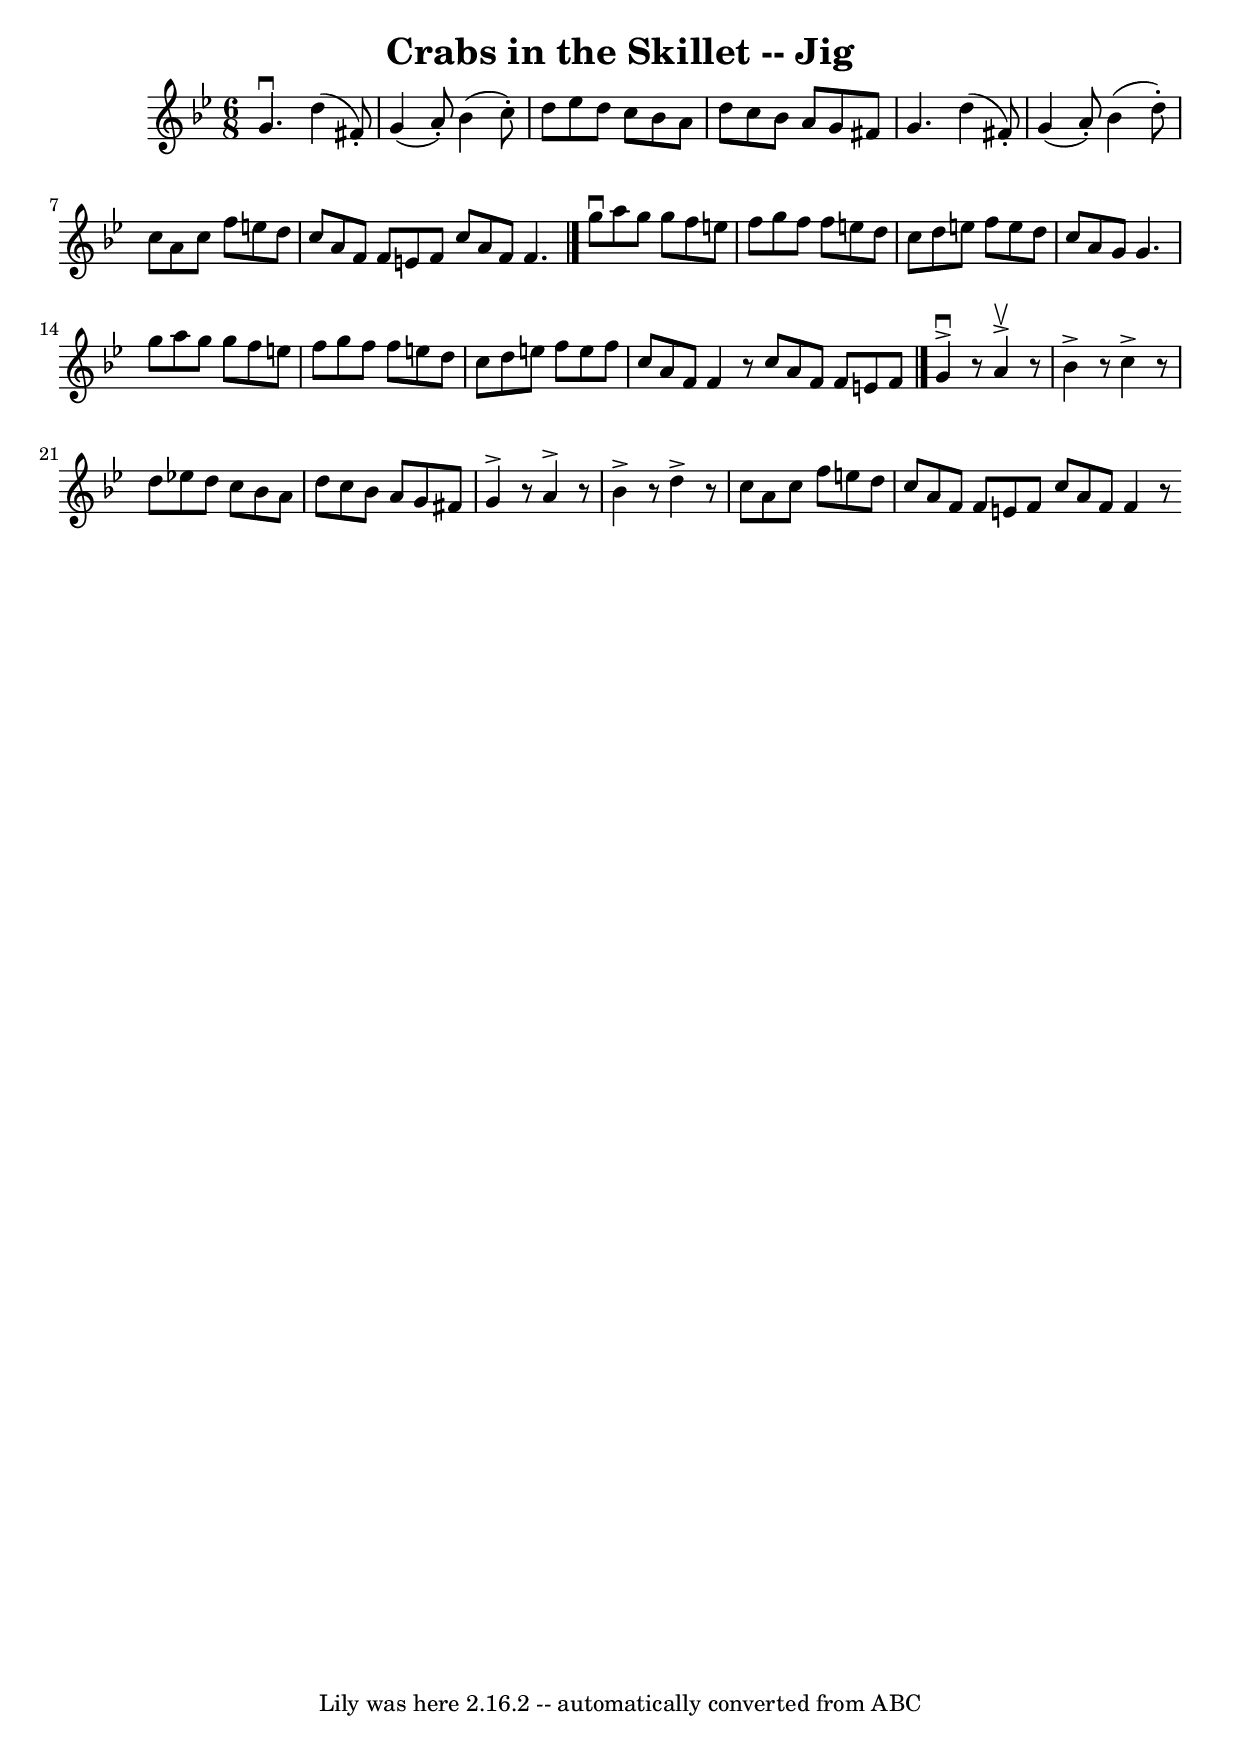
\version "2.16.2"
\include "Mammoth.ily"
\header {
  %% book = "Ryan's Mammoth Collection"
 crossRefNumber = "1"
 footnotes = ""
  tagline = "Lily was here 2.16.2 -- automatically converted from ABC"
  title = "Crabs in the Skillet -- Jig"

}
voicedefault =  {


  \time 6/8 
  \key c \dorian g'4.^\downbow d''4 (fis'8-.)  |
 g'4 (a'8-.) bes'4 (c''8-.) |
 d''8 ees''8 d''8 c''8 bes'8 a'8   |
 d''8 c''8 bes'8 a'8 g'8 fis'8   |
 g'4. d''4 (fis'8-.) |
 g'4 (a'8-.) bes'4 (d''8-.) |
 c''8 a'8 c''8 f''8 e''8 d''8  |
 c''8 a'8 f'8 f'8 e'8 f'8  \bar ": |" c''8 a'8 f'8 f'4.    \bar "|." g''8^\downbow a''8 g''8 g''8 f''8 e''8    |
 f''8 g''8 f''8 f''8 e''8 d''8  |
 c''8 d''8 e''8 f''8 e''8 d''8   |
 c''8 a'8 g'8 g'4.     |
 g''8 a''8 g''8 g''8 f''8 e''8  |
 f''8 g''8 f''8 f''8 e''8 d''8   |
 c''8 d''8 e''8 f''8 e''8 f''8   |
 c''8 a'8 f'8 f'4    r8 \bar ":|" c''8 a'8 f'8 f'8 e'8 f'8  \bar "|." g'4^\downbow^\accent   r8 a'4^\upbow^\accent   r8    |
 bes'4^\accent   r8 c''4^\accent   r8  |
 d''8 ees''!8 d''8 c''8 bes'8 a'8  |
 d''8 c''8 bes'8 a'8 g'8 fis'8   |
 g'4^\accent   r8 a'4^\accent   r8 |
 bes'4^\accent   r8 d''4^\accent   r8 |
 c''8 a'8 c''8 f''8 e''8 d''8   |
 c''8 a'8 f'8 f'8 e'8 f'8  \bar ":|" c''8 a'8 f'8 f'4    r8   \bar " |."   

}

\score{
  <<

    \context Staff="default"
    {
      \voicedefault 
      
    }

  >>
  \layout {
    
  }
  \midi {
  }

}
